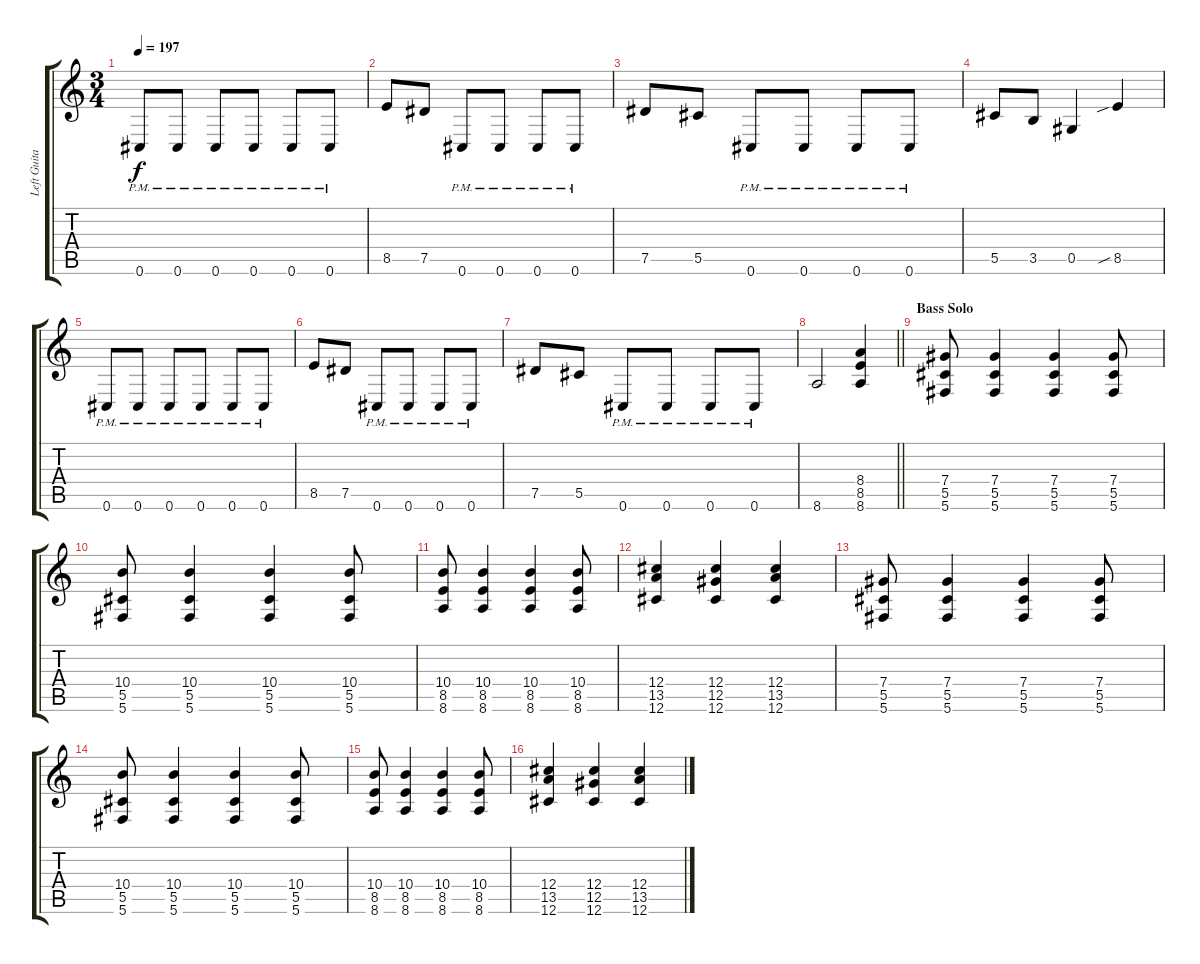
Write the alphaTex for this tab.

\track ("Left Guitar" "Left Guita") {instrument distortionguitar}
\staff {score tabs}
\tuning (Eb4 Bb3 Gb3 Db3 Ab2 Db2) {hide}
\ts (3 4)
\tempo 197
\clef g2
\ks c
0.6{pm}.8{dy f} 0.6{pm}.8 0.6{pm}.8 0.6{pm}.8 0.6{pm}.8 0.6{pm}.8 |
8.5.8 7.5.8 0.6{pm}.8 0.6{pm}.8 0.6{pm}.8 0.6{pm}.8 |
7.5.8 5.5.8 0.6{pm}.8 0.6{pm}.8 0.6{pm}.8 0.6{pm}.8 |
5.5.8 3.5.8 0.5.4 8.5{sib}.4 |
0.6{pm}.8 0.6{pm}.8 0.6{pm}.8 0.6{pm}.8 0.6{pm}.8 0.6{pm}.8 |
8.5.8 7.5.8 0.6{pm}.8 0.6{pm}.8 0.6{pm}.8 0.6{pm}.8 |
7.5.8 5.5.8 0.6{pm}.8 0.6{pm}.8 0.6{pm}.8 0.6{pm}.8 |
\barLineRight lightlight
8.6.2 (8.4 8.5 8.6).4 |
\section ("" "Bass Solo")
(7.4 5.5 5.6).8 (7.4 5.5 5.6).4 (7.4 5.5 5.6).4 (7.4 5.5 5.6).8 |
(10.4 5.5 5.6).8 (10.4 5.5 5.6).4 (10.4 5.5 5.6).4 (10.4 5.5 5.6).8 |
(10.4 8.5 8.6).8 (10.4 8.5 8.6).4 (10.4 8.5 8.6).4 (10.4 8.5 8.6).8 |
(12.4 13.5 12.6).4 (12.4 12.5 12.6).4 (12.4 13.5 12.6).4 |
(7.4 5.5 5.6).8 (7.4 5.5 5.6).4 (7.4 5.5 5.6).4 (7.4 5.5 5.6).8 |
(10.4 5.5 5.6).8 (10.4 5.5 5.6).4 (10.4 5.5 5.6).4 (10.4 5.5 5.6).8 |
(10.4 8.5 8.6).8 (10.4 8.5 8.6).4 (10.4 8.5 8.6).4 (10.4 8.5 8.6).8 |
(12.4 13.5 12.6).4 (12.4 12.5 12.6).4 (12.4 13.5 12.6).4
